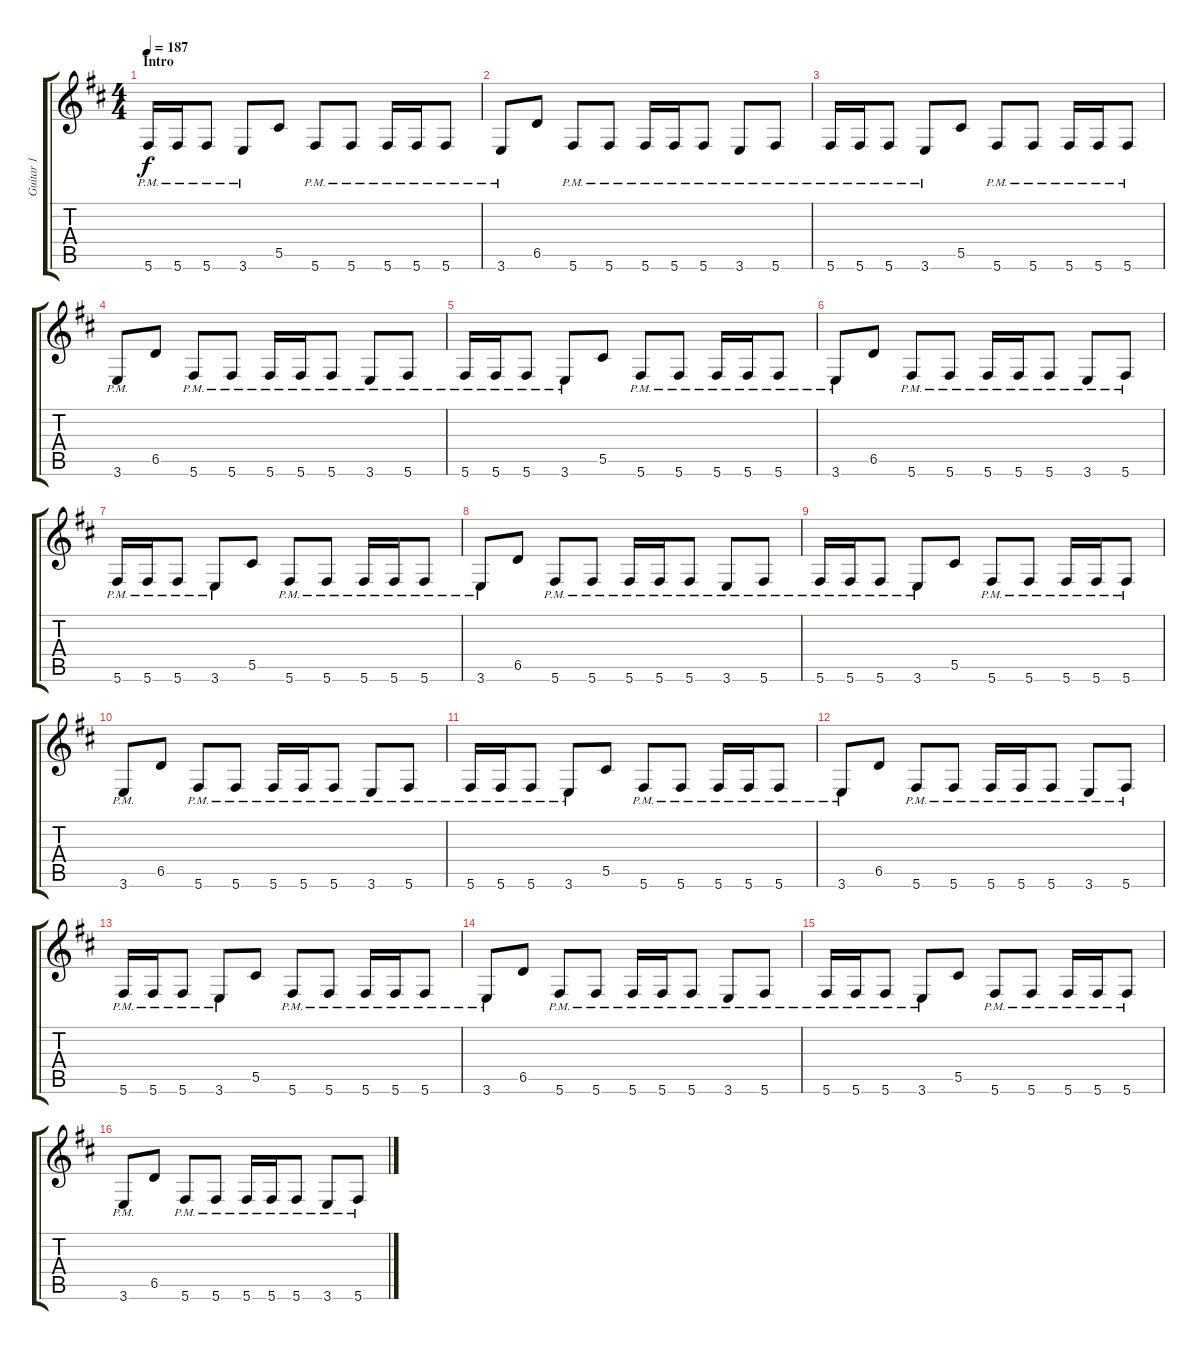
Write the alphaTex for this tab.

\track ("Guitar 1" "Guitar 1") {instrument overdrivenguitar}
\staff {score tabs}
\tuning (Eb4 Bb3 Gb3 Db3 Ab2 Db2) {hide}
\ts (4 4)
\section ("" "Intro")
\tempo 187
\clef g2
\ks d
5.6{pm}.16{dy f instrument overdrivenguitar} 5.6{pm}.16 5.6{pm}.8 3.6{pm}.8 5.5.8 5.6{pm}.8 5.6{pm}.8 5.6{pm}.16 5.6{pm}.16 5.6{pm}.8 |
3.6{pm}.8 6.5.8 5.6{pm}.8 5.6{pm}.8 5.6{pm}.16 5.6{pm}.16 5.6{pm}.8 3.6{pm}.8 5.6{pm}.8 |
5.6{pm}.16 5.6{pm}.16 5.6{pm}.8 3.6{pm}.8 5.5.8 5.6{pm}.8 5.6{pm}.8 5.6{pm}.16 5.6{pm}.16 5.6{pm}.8 |
3.6{pm}.8 6.5.8 5.6{pm}.8 5.6{pm}.8 5.6{pm}.16 5.6{pm}.16 5.6{pm}.8 3.6{pm}.8 5.6{pm}.8 |
5.6{pm}.16 5.6{pm}.16 5.6{pm}.8 3.6{pm}.8 5.5.8 5.6{pm}.8 5.6{pm}.8 5.6{pm}.16 5.6{pm}.16 5.6{pm}.8 |
3.6{pm}.8 6.5.8 5.6{pm}.8 5.6{pm}.8 5.6{pm}.16 5.6{pm}.16 5.6{pm}.8 3.6{pm}.8 5.6{pm}.8 |
5.6{pm}.16 5.6{pm}.16 5.6{pm}.8 3.6{pm}.8 5.5.8 5.6{pm}.8 5.6{pm}.8 5.6{pm}.16 5.6{pm}.16 5.6{pm}.8 |
3.6{pm}.8 6.5.8 5.6{pm}.8 5.6{pm}.8 5.6{pm}.16 5.6{pm}.16 5.6{pm}.8 3.6{pm}.8 5.6{pm}.8 |
5.6{pm}.16 5.6{pm}.16 5.6{pm}.8 3.6{pm}.8 5.5.8 5.6{pm}.8 5.6{pm}.8 5.6{pm}.16 5.6{pm}.16 5.6{pm}.8 |
3.6{pm}.8 6.5.8 5.6{pm}.8 5.6{pm}.8 5.6{pm}.16 5.6{pm}.16 5.6{pm}.8 3.6{pm}.8 5.6{pm}.8 |
5.6{pm}.16 5.6{pm}.16 5.6{pm}.8 3.6{pm}.8 5.5.8 5.6{pm}.8 5.6{pm}.8 5.6{pm}.16 5.6{pm}.16 5.6{pm}.8 |
3.6{pm}.8 6.5.8 5.6{pm}.8 5.6{pm}.8 5.6{pm}.16 5.6{pm}.16 5.6{pm}.8 3.6{pm}.8 5.6{pm}.8 |
5.6{pm}.16 5.6{pm}.16 5.6{pm}.8 3.6{pm}.8 5.5.8 5.6{pm}.8 5.6{pm}.8 5.6{pm}.16 5.6{pm}.16 5.6{pm}.8 |
3.6{pm}.8 6.5.8 5.6{pm}.8 5.6{pm}.8 5.6{pm}.16 5.6{pm}.16 5.6{pm}.8 3.6{pm}.8 5.6{pm}.8 |
5.6{pm}.16 5.6{pm}.16 5.6{pm}.8 3.6{pm}.8 5.5.8 5.6{pm}.8 5.6{pm}.8 5.6{pm}.16 5.6{pm}.16 5.6{pm}.8 |
3.6{pm}.8 6.5.8 5.6{pm}.8 5.6{pm}.8 5.6{pm}.16 5.6{pm}.16 5.6{pm}.8 3.6{pm}.8 5.6{pm}.8
